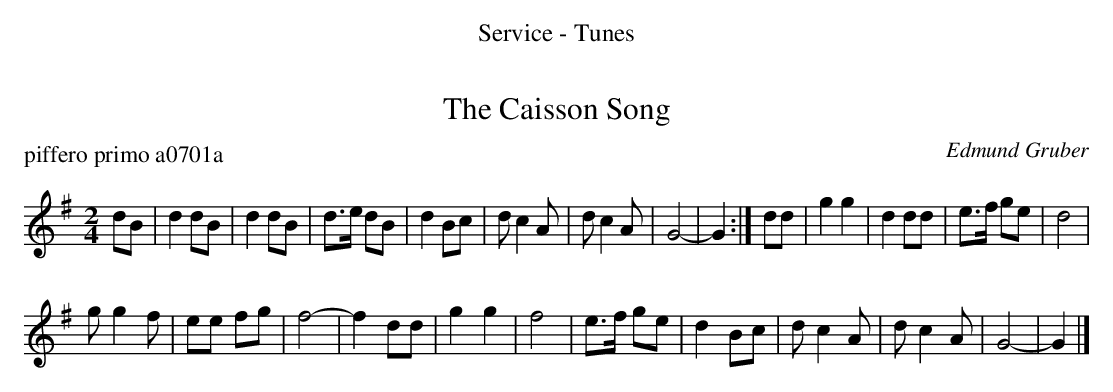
X:1
T: The Caisson Song
P: piffero primo a0701a
O: Edmund Gruber
M: 2/4
L: 1/8
K: G
dB |\
d2 dB | d2 dB | d>e dB | d2 Bc |\
d c2 A | d c2 A | G4- | G2 :|\
dd |\
g2 g2 | d2 dd | e>f ge | d4 |
g g2 f | ee fg | f4- | f2 dd |\
g2 g2 | f4 | e>f ge | d2 Bc |\
d c2A | d c2 A | G4- | G2 |]
